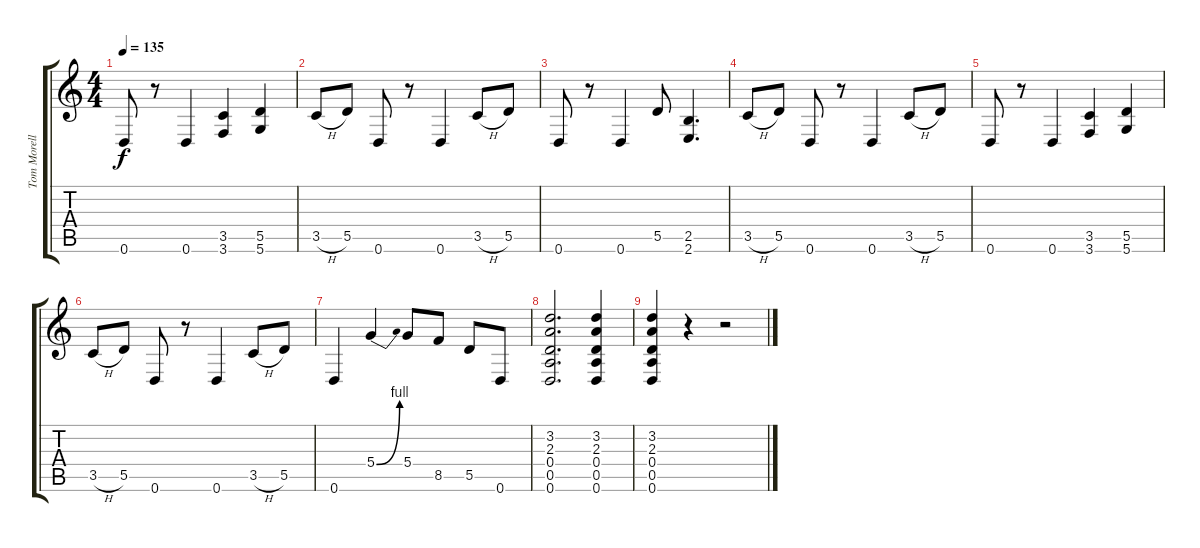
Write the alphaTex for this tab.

\track ("Tom Morello" "Tom Morell") {instrument distortionguitar}
\staff {score tabs}
\tuning (E4 B3 G3 D3 A2 D2) {hide}
\ts (4 4)
\tempo 135
\clef g2
\ks c
0.6.8{dy f} r.8 0.6.4 (3.5 3.6).4 (5.5 5.6).4 |
3.5{h}.8 5.5.8 0.6.8 r.8 0.6.4 3.5{h}.8 5.5.8 |
0.6.8 r.8 0.6.4 5.5.8 (2.5 2.6).4{d} |
3.5{h}.8 5.5.8 0.6.8 r.8 0.6.4 3.5{h}.8 5.5.8 |
0.6.8 r.8 0.6.4 (3.5 3.6).4 (5.5 5.6).4 |
3.5{h}.8 5.5.8 0.6.8 r.8 0.6.4 3.5{h}.8 5.5.8 |
0.6.4 5.4{be (bend 0 0 60 4)}.4 5.4.8 8.5.8 5.5.8 0.6.8 |
(3.2 2.3 0.4 0.5 0.6).2{d} (3.2 2.3 0.4 0.5 0.6).4 |
(3.2 2.3 0.4 0.5 0.6).4 r.4 r.2
